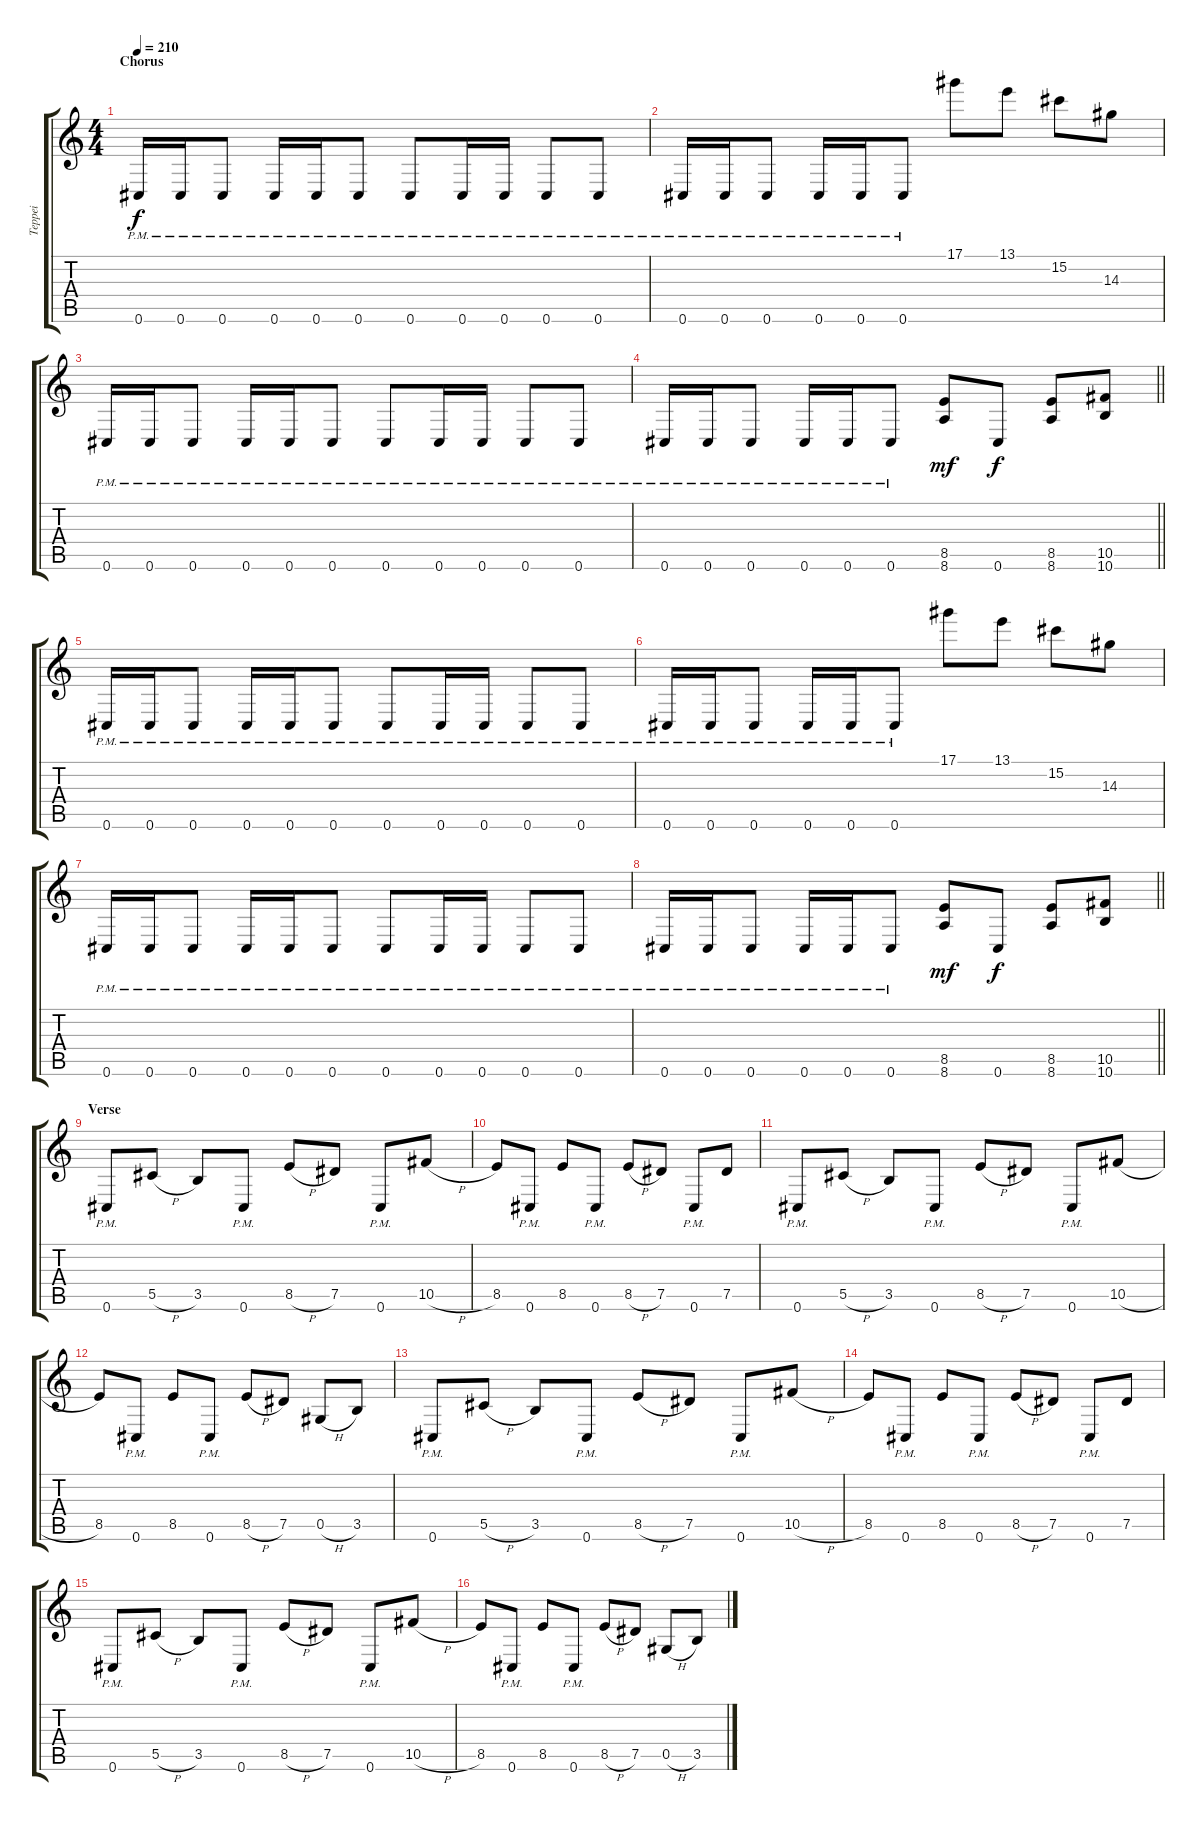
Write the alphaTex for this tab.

\track ("Teppei" "Teppei") {instrument overdrivenguitar}
\staff {score tabs}
\tuning (Eb4 Bb3 Gb3 Db3 Ab2 Db2) {hide}
\ts (4 4)
\section ("" "Chorus")
\tempo 210
\clef g2
\ks c
0.6{pm}.16{dy f} 0.6{pm}.16 0.6{pm}.8 0.6{pm}.16 0.6{pm}.16 0.6{pm}.8 0.6{pm}.8 0.6{pm}.16 0.6{pm}.16 0.6{pm}.8 0.6{pm}.8 |
0.6{pm}.16 0.6{pm}.16 0.6{pm}.8 0.6{pm}.16 0.6{pm}.16 0.6{pm}.8 17.1.8 13.1.8 15.2.8 14.3.8 |
0.6{pm}.16 0.6{pm}.16 0.6{pm}.8 0.6{pm}.16 0.6{pm}.16 0.6{pm}.8 0.6{pm}.8 0.6{pm}.16 0.6{pm}.16 0.6{pm}.8 0.6{pm}.8 |
\barLineRight lightlight
0.6{pm}.16 0.6{pm}.16 0.6{pm}.8 0.6{pm}.16 0.6{pm}.16 0.6{pm}.8 (8.5 8.6).8{dy mf} 0.6.8{dy f} (8.5 8.6).8 (10.5 10.6).8 |
0.6{pm}.16 0.6{pm}.16 0.6{pm}.8 0.6{pm}.16 0.6{pm}.16 0.6{pm}.8 0.6{pm}.8 0.6{pm}.16 0.6{pm}.16 0.6{pm}.8 0.6{pm}.8 |
0.6{pm}.16 0.6{pm}.16 0.6{pm}.8 0.6{pm}.16 0.6{pm}.16 0.6{pm}.8 17.1.8 13.1.8 15.2.8 14.3.8 |
0.6{pm}.16 0.6{pm}.16 0.6{pm}.8 0.6{pm}.16 0.6{pm}.16 0.6{pm}.8 0.6{pm}.8 0.6{pm}.16 0.6{pm}.16 0.6{pm}.8 0.6{pm}.8 |
\barLineRight lightlight
0.6{pm}.16 0.6{pm}.16 0.6{pm}.8 0.6{pm}.16 0.6{pm}.16 0.6{pm}.8 (8.5 8.6).8{dy mf} 0.6.8{dy f} (8.5 8.6).8 (10.5 10.6).8 |
\section ("" "Verse")
0.6{pm}.8 5.5{h}.8 3.5.8 0.6{pm}.8 8.5{h}.8 7.5.8 0.6{pm}.8 10.5{h}.8 |
8.5.8 0.6{pm}.8 8.5.8 0.6{pm}.8 8.5{h}.8 7.5.8 0.6{pm}.8 7.5.8 |
0.6{pm}.8 5.5{h}.8 3.5.8 0.6{pm}.8 8.5{h}.8 7.5.8 0.6{pm}.8 10.5{h}.8 |
8.5.8 0.6{pm}.8 8.5.8 0.6{pm}.8 8.5{h}.8 7.5.8 0.5{h}.8 3.5.8 |
0.6{pm}.8 5.5{h}.8 3.5.8 0.6{pm}.8 8.5{h}.8 7.5.8 0.6{pm}.8 10.5{h}.8 |
8.5.8 0.6{pm}.8 8.5.8 0.6{pm}.8 8.5{h}.8 7.5.8 0.6{pm}.8 7.5.8 |
0.6{pm}.8 5.5{h}.8 3.5.8 0.6{pm}.8 8.5{h}.8 7.5.8 0.6{pm}.8 10.5{h}.8 |
8.5.8 0.6{pm}.8 8.5.8 0.6{pm}.8 8.5{h}.8 7.5.8 0.5{h}.8 3.5.8
